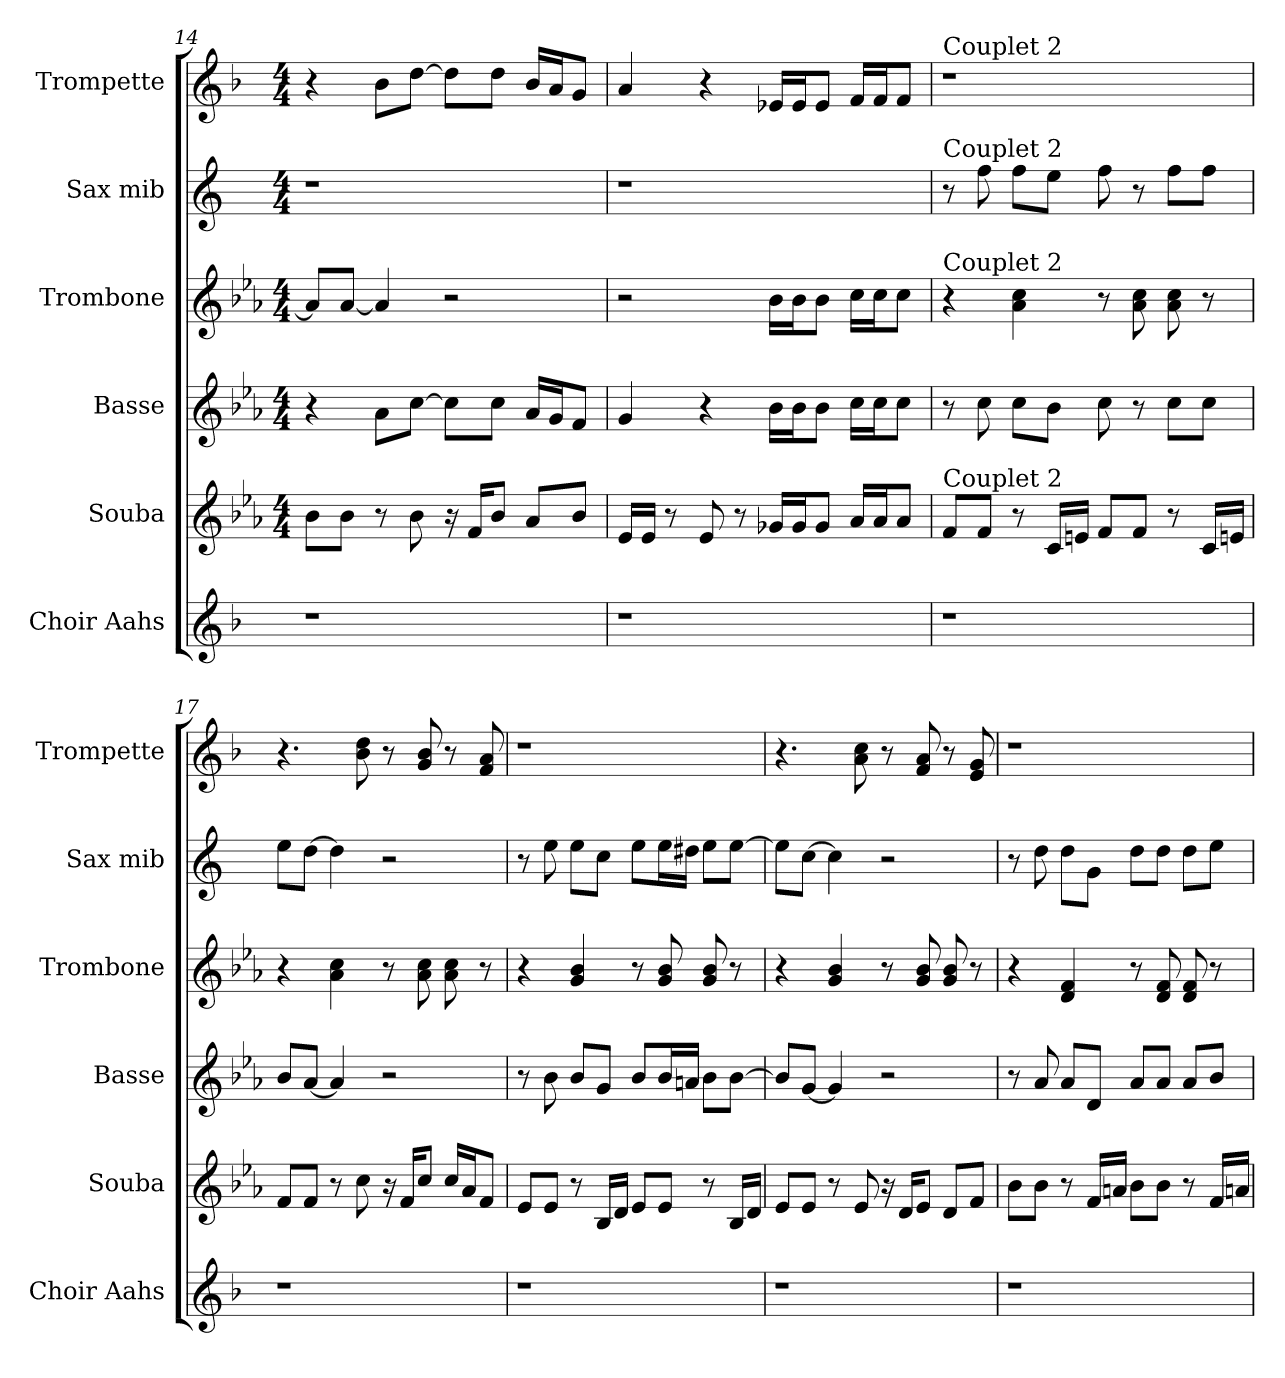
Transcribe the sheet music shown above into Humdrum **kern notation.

**kern	**kern	**kern	**kern	**kern	**kern
*part6	*part5	*part4	*part3	*part2	*part1
*staff6	*staff5	*staff4	*staff3	*staff2	*staff1
*I"Choir Aahs	*I"Souba	*I"Basse	*I"Trombone	*I"Sax mib	*I"Trompette
*I'Choir Aahs	*I'Souba	*I'Basse	*I'Trombone	*I'Sax mib	*I'Trompette
*clefG2	*clefG2	*clefG2	*clefG2	*clefG2	*clefG2
*ITrd1c2	*ITrd15c26	*ITrd8c14	*ITrd8c14	*ITrd5c9	*ITrd1c2
*k[b-e-a-]	*k[b-e-a-]	*k[b-e-a-]	*k[b-e-a-]	*k[b-e-a-]	*k[b-e-a-]
*	*M4/4	*M4/4	*M4/4	*M4/4	*M4/4
=14	=14	=14	=14	=14	=14
1r	8BB-L	4r	8A-L]	1r	4r
.	8BB-J	.	[8A-J	.	.
.	8r	8A-L	4A-]	.	8a-L
.	8BB-	[8cJ	.	.	[8ccJ
.	16r	8cL]	2r	.	8ccL]
.	16FFKL	.	.	.	.
.	8BB-J	8cJ	.	.	8ccJ
.	8AA-L	16A-LL	.	.	16a-LL
.	.	16GJ	.	.	16gJ
.	8BB-J	8FJ	.	.	8fJ
=15	=15	=15	=15	=15	=15
1r	16EE-LL	4G	2r	1r	4g
.	16EE-JJ	.	.	.	.
.	8r	.	.	.	.
.	8EE-	4r	.	.	4r
.	8r	.	.	.	.
.	16GG-XLL	16B-LL	16B-LL	.	16d-XLL
.	16GG-J	16B-J	16B-J	.	16d-J
.	8GG-J	8B-J	8B-J	.	8d-J
.	16AA-LL	16cLL	16cLL	.	16e-LL
.	16AA-J	16cJ	16cJ	.	16e-J
.	8AA-J	8cJ	8cJ	.	8e-J
=16	=16	=16	=16	=16	=16
!	!	!	!	!	!LO:TX:t=Couplet 2
!	!	!	!	!LO:TX:t=Couplet 2	!
!	!	!	!LO:TX:t=Couplet 2	!	!
!	!LO:TX:t=Couplet 2	!	!	!	!
1r	8FFL	8r	4r	8r	1r
.	8FFJ	8c	.	8a-	.
.	8r	8cL	4A- 4c	8a-L	.
.	16CCLL	8B-J	.	8gJ	.
.	16EEnJJ	.	.	.	.
.	8FFL	8c	8r	8a-	.
.	8FFJ	8r	8A- 8c	8r	.
.	8r	8cL	8A- 8c	8a-L	.
.	16CCLL	8cJ	8r	8a-J	.
.	16EEnJJ	.	.	.	.
=17	=17	=17	=17	=17	=17
1r	8FFL	8B-L	4r	8gL	4.r
.	8FFJ	[8A-J	.	[8fJ	.
.	8r	4A-]	4A- 4c	4f]	.
.	8C	.	.	.	8a- 8cc
.	16r	2r	8r	2r	8r
.	16FFKL	.	.	.	.
.	8CJ	.	8A- 8c	.	8f 8a-
.	16CLL	.	8A- 8c	.	8r
.	16AA-J	.	.	.	.
.	8FFJ	.	8r	.	8e- 8g
=18	=18	=18	=18	=18	=18
1r	8EE-L	8r	4r	8r	1r
.	8EE-J	8B-	.	8g	.
.	8r	8B-L	4G 4B-	8gL	.
.	16BBB-LL	8GJ	.	8e-J	.
.	16DDJJ	.	.	.	.
.	8EE-L	8B-L	8r	8gL	.
.	8EE-J	16B-L	8G 8B-	16gL	.
.	.	16AnJJ	.	16f#XJJ	.
.	8r	8B-L	8G 8B-	8gL	.
.	16BBB-LL	[8B-J	8r	[8gJ	.
.	16DDJJ	.	.	.	.
=19	=19	=19	=19	=19	=19
1r	8EE-L	8B-L]	4r	8gL]	4.r
.	8EE-J	[8GJ	.	[8e-J	.
.	8r	4G]	4G 4B-	4e-]	.
.	8EE-	.	.	.	8g 8b-
.	16r	2r	8r	2r	8r
.	16DDKL	.	.	.	.
.	8EE-J	.	8G 8B-	.	8e- 8g
.	8DDL	.	8G 8B-	.	8r
.	8FFJ	.	8r	.	8d 8f
=20	=20	=20	=20	=20	=20
1r	8BB-L	8r	4r	8r	1r
.	8BB-J	8A-	.	8f	.
.	8r	8A-L	4D 4F	8fL	.
.	16FFLL	8DJ	.	8B-J	.
.	16AAnJJ	.	.	.	.
.	8BB-L	8A-L	8r	8fL	.
.	8BB-J	8A-J	8D 8F	8fJ	.
.	8r	8A-L	8D 8F	8fL	.
.	16FFLL	8B-J	8r	8gJ	.
.	16AAnJJ	.	.	.	.
=	=	=	=	=	=
*-	*-	*-	*-	*-	*-
